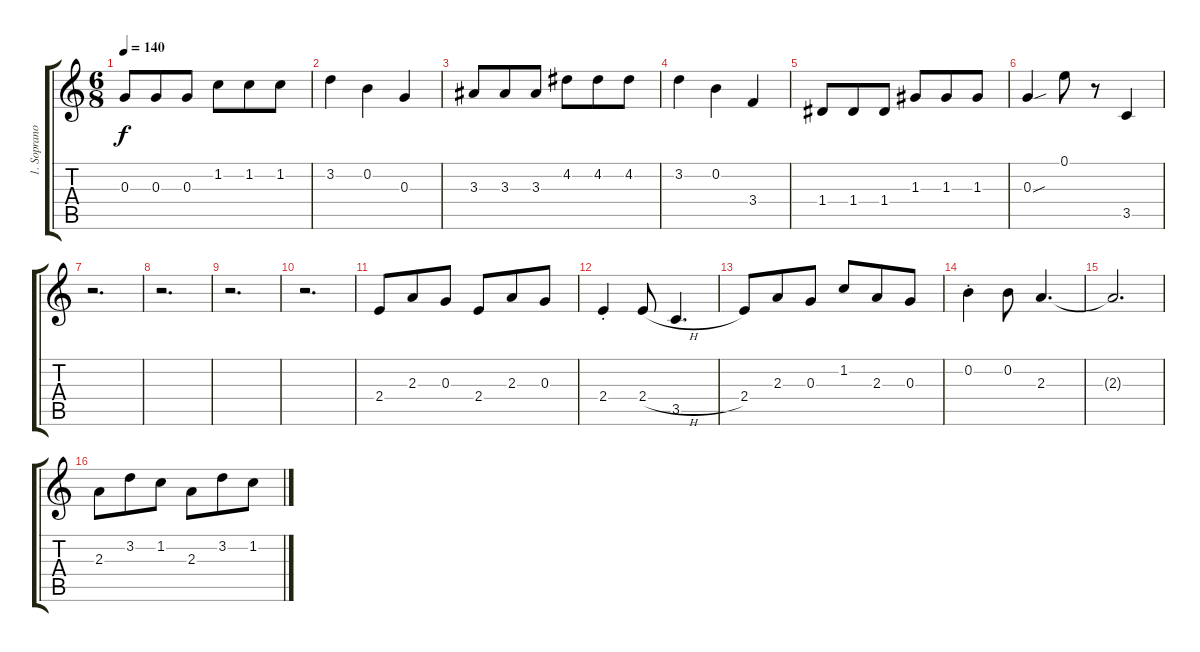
\track ("1. Soprano" "1. Soprano") {instrument acousticguitarsteel}
\staff {score tabs}
\tuning (E4 B3 G3 D3 A2 E2) {hide}
\ts (6 8)
\tempo 140
\clef g2
\ks c
0.3.8{dy f} 0.3.8 0.3.8 1.2.8 1.2.8 1.2.8 |
3.2.4 0.2.4 0.3.4 |
3.3.8 3.3.8 3.3.8 4.2.8 4.2.8 4.2.8 |
3.2.4 0.2.4 3.4.4 |
1.4.8 1.4.8 1.4.8 1.3.8 1.3.8 1.3.8 |
0.3{sou}.4 0.1.8 r.8 3.5.4 |
r.2{d} |
r.2{d} |
r.2{d} |
r.2{d} |
2.4.8 2.3.8 0.3.8 2.4.8 2.3.8 0.3.8 |
2.4{st}.4 2.4{h}.8 3.5.4{d} |
2.4.8 2.3.8 0.3.8 1.2.8 2.3.8 0.3.8 |
0.2{st}.4 0.2.8 2.3.4{d} |
2.3{t}.2{d} |
2.3.8 3.2.8 1.2.8 2.3.8 3.2.8 1.2.8
